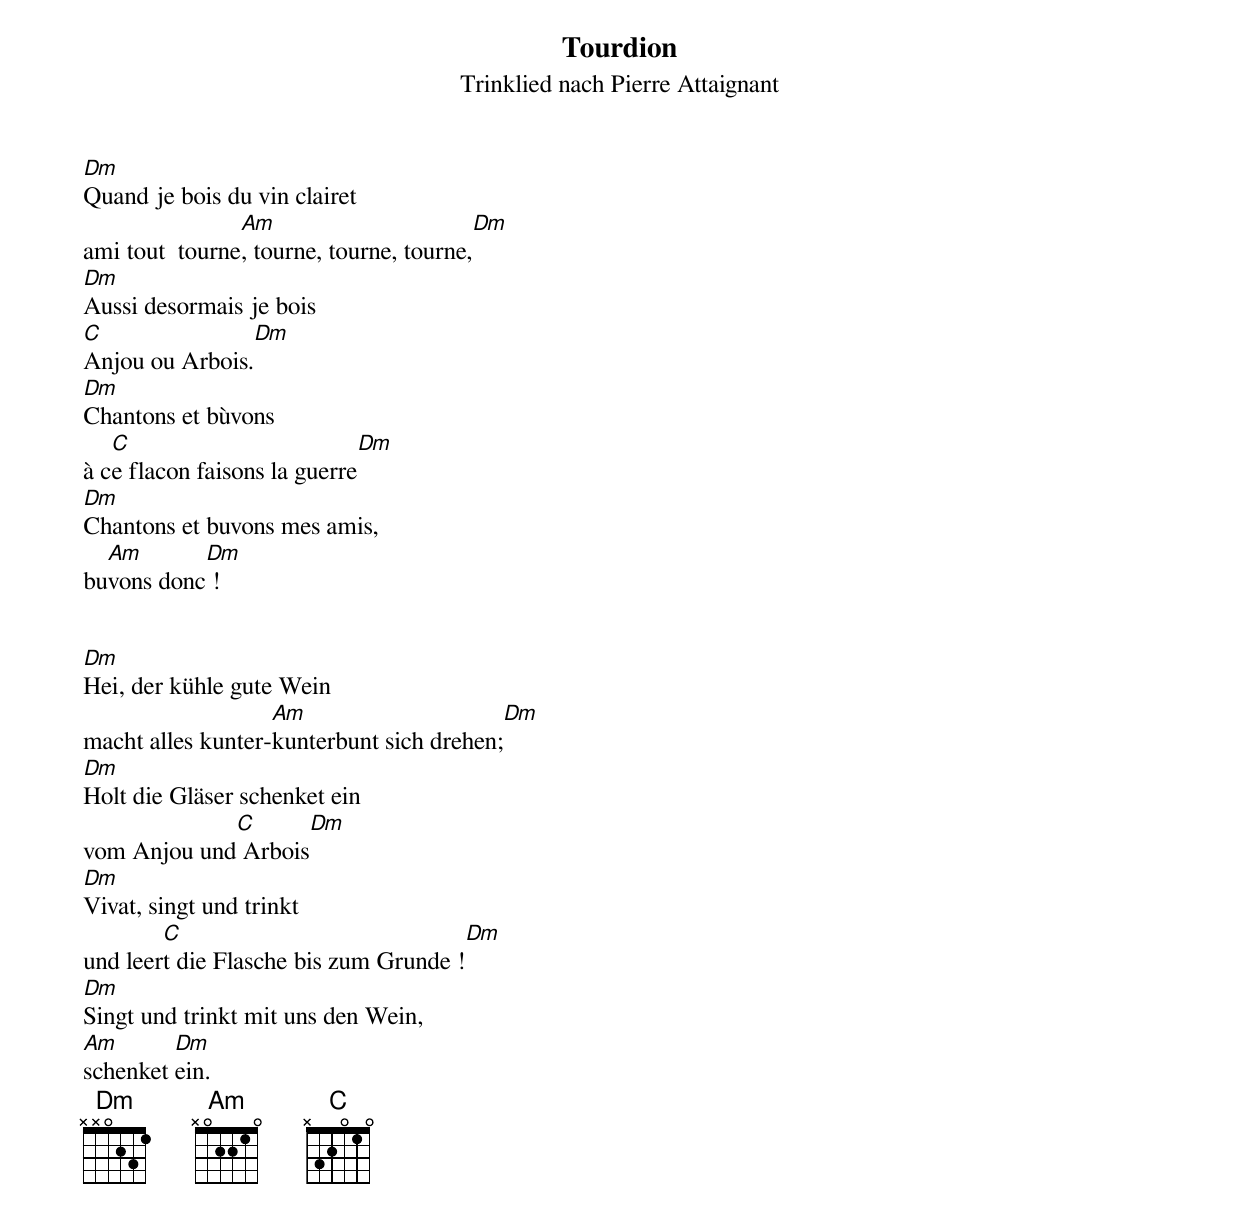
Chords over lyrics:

Tourdion
Trinklied nach Pierre Attaignant

Dm
Quand je bois du vin clairet
                Am                              Dm
ami tout  tourne, tourne, tourne, tourne,
Dm
Aussi desormais je bois
C                   Dm
Anjou ou Arbois.
Dm
Chantons et bùvons
   C                              Dm
à ce flacon faisons la guerre
Dm
Chantons et buvons mes amis,
  Am       Dm
buvons donc !


Dm
Hei, der kühle gute Wein
                   Am                                 Dm
macht alles kunter-kunterbunt sich drehen;
Dm
Holt die Gläser schenket ein
             C               Dm
vom Anjou und Arbois
Dm
Vivat, singt und trinkt
        C                                       Dm
und leert die Flasche bis zum Grunde !
Dm
Singt und trinkt mit uns den Wein,
Am       Dm
schenket ein.
